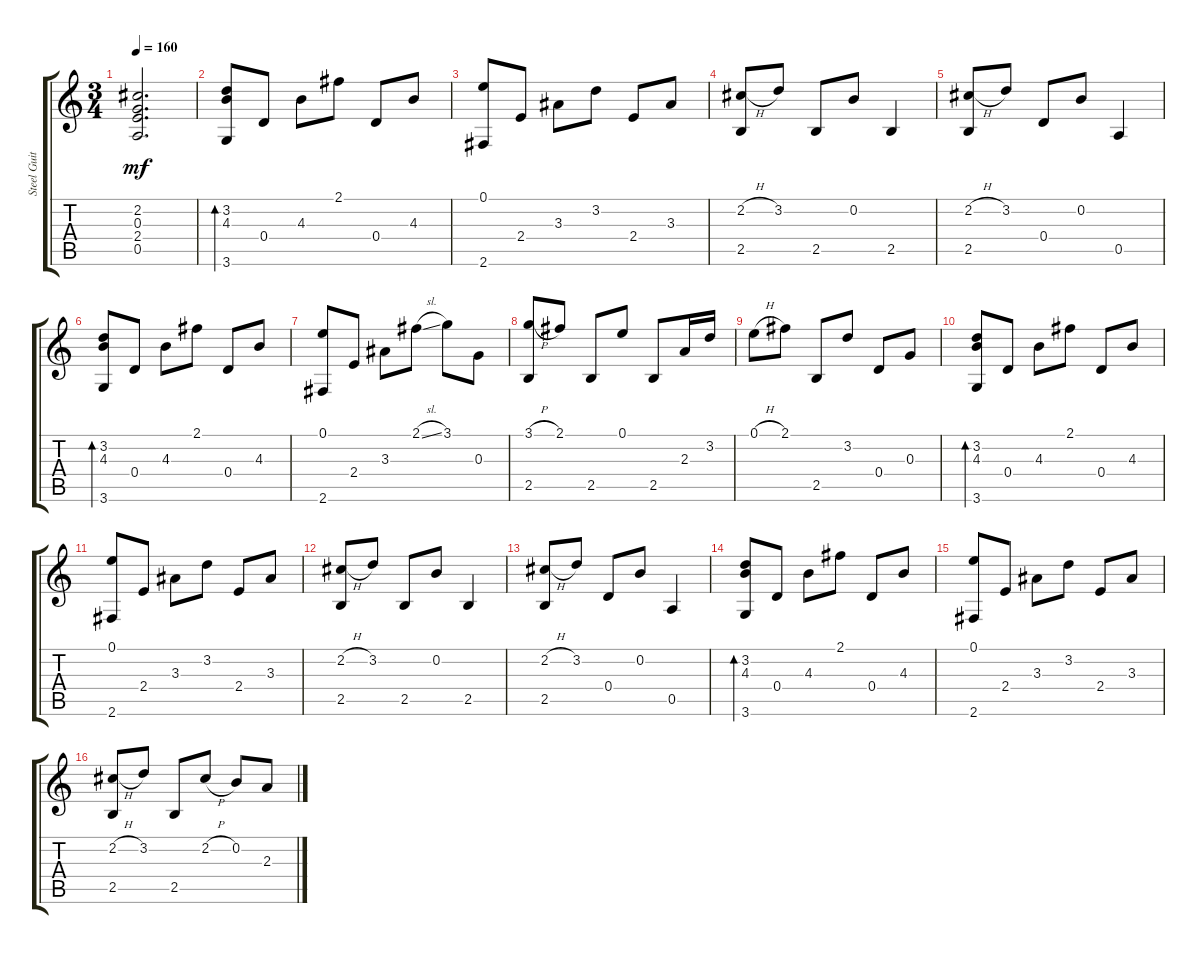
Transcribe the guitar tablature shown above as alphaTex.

\track ("Steel Guitar" "Steel Guit") {instrument acousticguitarsteel}
\staff {score tabs}
\tuning (E4 B3 G3 D3 A2 E2) {hide}
\ts (3 4)
\tempo 160
\clef g2
\ks c
(2.2{t} 0.3{t} 2.4{t} 0.5{t}).2{d dy mf} |
(3.2 4.3 3.6).8{bd 60} 0.4.8 4.3.8 2.1.8 0.4.8 4.3.8 |
(0.1 2.6).8 2.4.8 3.3.8 3.2.8 2.4.8 3.3.8 |
(2.2{h} 2.5).8 3.2.8 2.5.8 0.2.8 2.5.4 |
(2.2{h} 2.5).8 3.2.8 0.4.8 0.2.8 0.5.4 |
(3.2 4.3 3.6).8{bd 60} 0.4.8 4.3.8 2.1.8 0.4.8 4.3.8 |
(0.1 2.6).8 2.4.8 3.3.8 2.1{sl}.8 3.1.8 0.3.8 |
(3.1{h} 2.5).8 2.1.8 2.5.8 0.1.8 2.5.8 2.3.16 3.2.16 |
0.1{h}.8 2.1.8 2.5.8 3.2.8 0.4.8 0.3.8 |
(3.2 4.3 3.6).8{bd 60} 0.4.8 4.3.8 2.1.8 0.4.8 4.3.8 |
(0.1 2.6).8 2.4.8 3.3.8 3.2.8 2.4.8 3.3.8 |
(2.2{h} 2.5).8 3.2.8 2.5.8 0.2.8 2.5.4 |
(2.2{h} 2.5).8 3.2.8 0.4.8 0.2.8 0.5.4 |
(3.2 4.3 3.6).8{bd 60} 0.4.8 4.3.8 2.1.8 0.4.8 4.3.8 |
(0.1 2.6).8 2.4.8 3.3.8 3.2.8 2.4.8 3.3.8 |
(2.2{h} 2.5).8 3.2.8 2.5.8 2.2{h}.8 0.2.8 2.3.8
